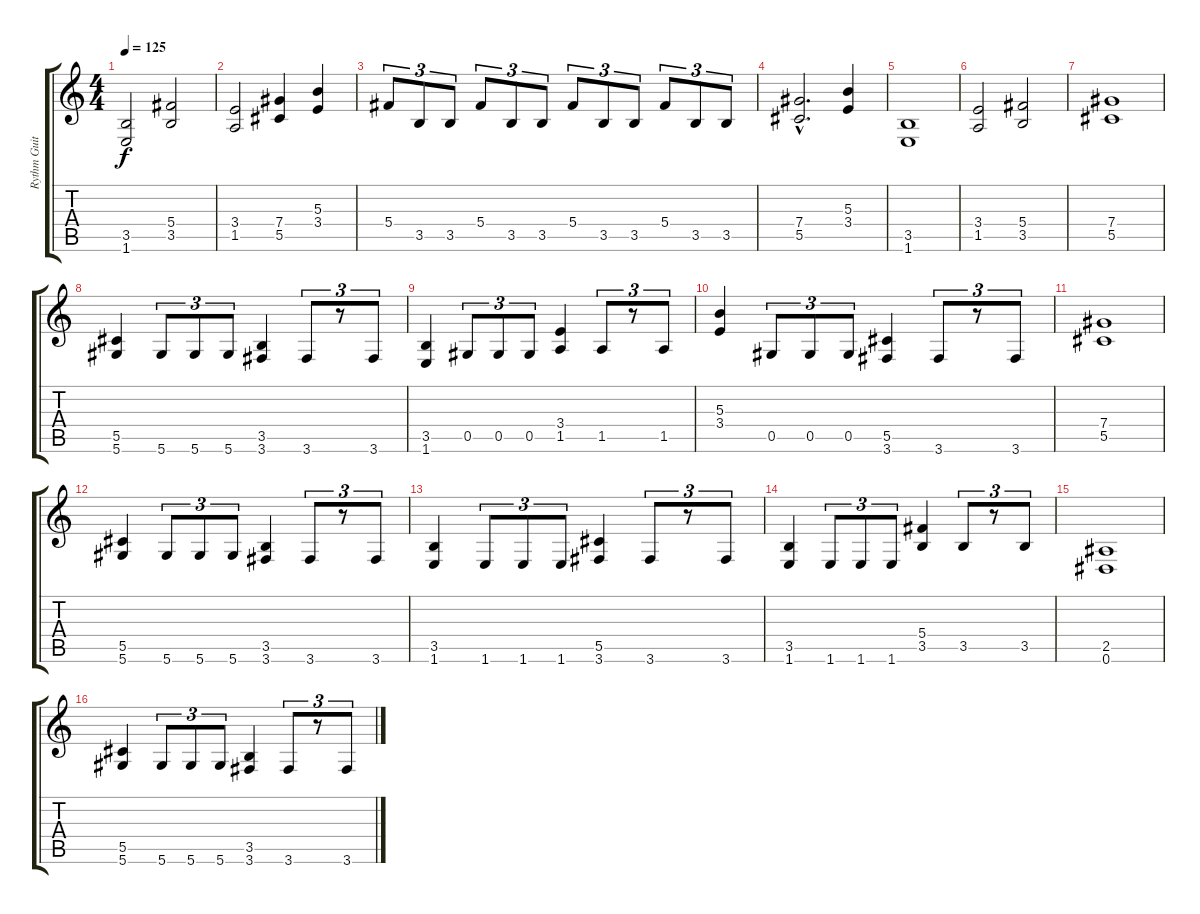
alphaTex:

\track ("Rythm Guitar" "Rythm Guit") {instrument distortionguitar}
\staff {score tabs}
\tuning (Eb4 Bb3 Gb3 Db3 Ab2 Eb2) {hide}
\ts (4 4)
\tempo 125
\clef g2
\ks c
(3.5 1.6).2{dy f} (5.4 3.5).2 |
(3.4 1.5).2 (7.4 5.5).4 (5.3 3.4).4 |
5.4.8{tu (3 2)} 3.5.8{tu (3 2)} 3.5.8{tu (3 2)} 5.4.8{tu (3 2)} 3.5.8{tu (3 2)} 3.5.8{tu (3 2)} 5.4.8{tu (3 2)} 3.5.8{tu (3 2)} 3.5.8{tu (3 2)} 5.4.8{tu (3 2)} 3.5.8{tu (3 2)} 3.5.8{tu (3 2)} |
(7.4{hac} 5.5{hac}).2{d} (5.3 3.4).4 |
(3.5 1.6).1 |
(3.4 1.5).2 (5.4 3.5).2 |
(7.4 5.5).1 |
(5.5 5.6).4 5.6.8{tu (3 2)} 5.6.8{tu (3 2)} 5.6.8{tu (3 2)} (3.5 3.6).4 3.6.8{tu (3 2)} r.8{tu (3 2)} 3.6.8{tu (3 2)} |
(3.5 1.6).4 0.5.8{tu (3 2)} 0.5.8{tu (3 2)} 0.5.8{tu (3 2)} (3.4 1.5).4 1.5.8{tu (3 2)} r.8{tu (3 2)} 1.5.8{tu (3 2)} |
(5.3 3.4).4 0.5.8{tu (3 2)} 0.5.8{tu (3 2)} 0.5.8{tu (3 2)} (5.5 3.6).4 3.6.8{tu (3 2)} r.8{tu (3 2)} 3.6.8{tu (3 2)} |
(7.4 5.5).1 |
(5.5 5.6).4 5.6.8{tu (3 2)} 5.6.8{tu (3 2)} 5.6.8{tu (3 2)} (3.5 3.6).4 3.6.8{tu (3 2)} r.8{tu (3 2)} 3.6.8{tu (3 2)} |
(3.5 1.6).4 1.6.8{tu (3 2)} 1.6.8{tu (3 2)} 1.6.8{tu (3 2)} (5.5 3.6).4 3.6.8{tu (3 2)} r.8{tu (3 2)} 3.6.8{tu (3 2)} |
(3.5 1.6).4 1.6.8{tu (3 2)} 1.6.8{tu (3 2)} 1.6.8{tu (3 2)} (5.4 3.5).4 3.5.8{tu (3 2)} r.8{tu (3 2)} 3.5.8{tu (3 2)} |
(2.5 0.6).1 |
(5.5 5.6).4 5.6.8{tu (3 2)} 5.6.8{tu (3 2)} 5.6.8{tu (3 2)} (3.5 3.6).4 3.6.8{tu (3 2)} r.8{tu (3 2)} 3.6.8{tu (3 2)}
